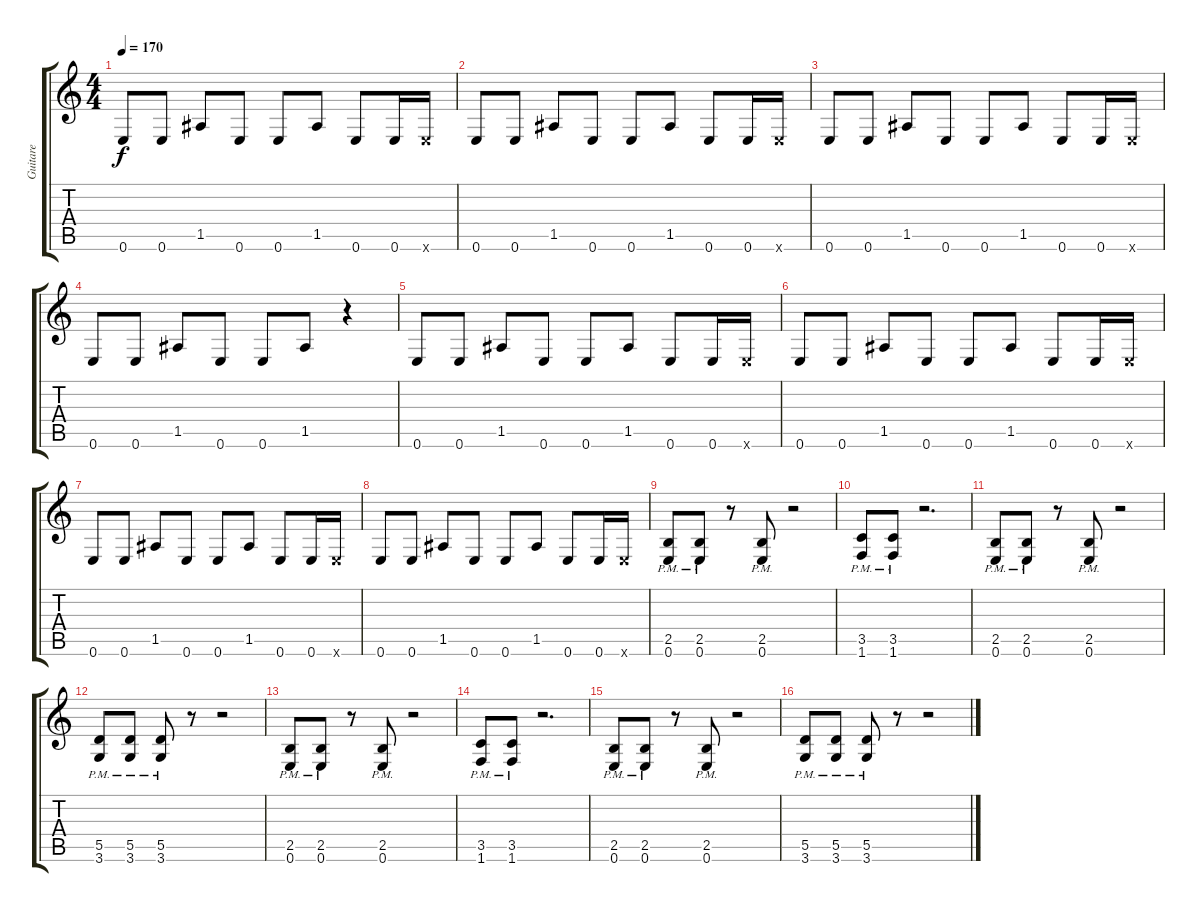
\track ("Guitare" "Guitare") {instrument distortionguitar}
\staff {score tabs}
\tuning (E4 B3 G3 D3 A2 E2) {hide}
\ts (4 4)
\section ("" "")
\tempo 170
\clef g2
\ks c
0.6.8{dy f} 0.6.8 1.5.8 0.6.8 0.6.8 1.5.8 0.6.8 0.6.16 0.6{x}.16 |
0.6.8 0.6.8 1.5.8 0.6.8 0.6.8 1.5.8 0.6.8 0.6.16 0.6{x}.16 |
0.6.8 0.6.8 1.5.8 0.6.8 0.6.8 1.5.8 0.6.8 0.6.16 0.6{x}.16 |
0.6.8 0.6.8 1.5.8 0.6.8 0.6.8 1.5.8 r.4 |
0.6.8 0.6.8 1.5.8 0.6.8 0.6.8 1.5.8 0.6.8 0.6.16 0.6{x}.16 |
0.6.8 0.6.8 1.5.8 0.6.8 0.6.8 1.5.8 0.6.8 0.6.16 0.6{x}.16 |
0.6.8 0.6.8 1.5.8 0.6.8 0.6.8 1.5.8 0.6.8 0.6.16 0.6{x}.16 |
0.6.8 0.6.8 1.5.8 0.6.8 0.6.8 1.5.8 0.6.8 0.6.16 0.6{x}.16 |
\section ("" "")
(2.5{pm} 0.6{pm}).8 (2.5{pm} 0.6{pm}).8 r.8 (2.5{pm} 0.6{pm}).8 r.2 |
(3.5{pm} 1.6{pm}).8 (3.5{pm} 1.6{pm}).8 r.2{d} |
(2.5{pm} 0.6{pm}).8 (2.5{pm} 0.6{pm}).8 r.8 (2.5{pm} 0.6{pm}).8 r.2 |
(5.5{pm} 3.6{pm}).8 (5.5{pm} 3.6{pm}).8 (5.5{pm} 3.6{pm}).8 r.8 r.2 |
(2.5{pm} 0.6{pm}).8 (2.5{pm} 0.6{pm}).8 r.8 (2.5{pm} 0.6{pm}).8 r.2 |
(3.5{pm} 1.6{pm}).8 (3.5{pm} 1.6{pm}).8 r.2{d} |
(2.5{pm} 0.6{pm}).8 (2.5{pm} 0.6{pm}).8 r.8 (2.5{pm} 0.6{pm}).8 r.2 |
(5.5{pm} 3.6{pm}).8 (5.5{pm} 3.6{pm}).8 (5.5{pm} 3.6{pm}).8 r.8 r.2
